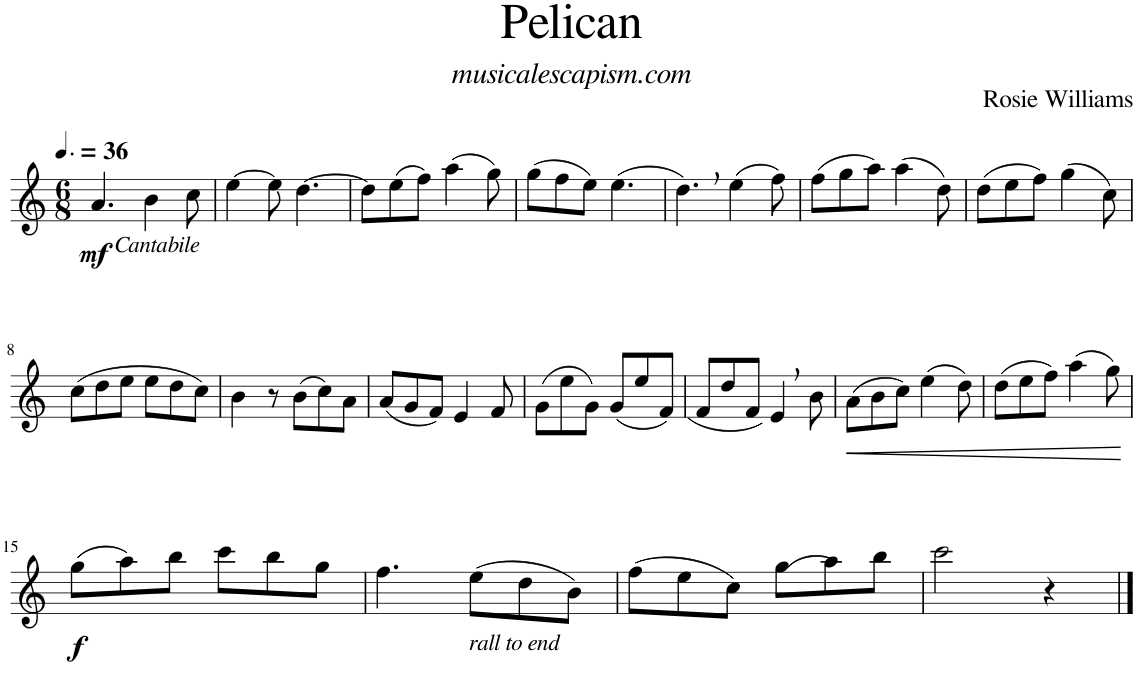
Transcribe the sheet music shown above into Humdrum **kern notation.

**kern	**dynam
*part1	*part1
*staff1	*staff1
*I"Flute	*
*I'Fl.	*
*clefG2	*
*k[]	*
*M6/8	*
*MM54	*
=1	=1
!LO:TX:b:i:t=Cantabile	!
!	!LO:DY:b
4.a/	mf
4b\	.
8cc\	.
=2	=2
[4ee\	.
8ee\]	.
[4.dd\	.
=3	=3
8dd\L]	.
(8ee\	.
8ff\J)	.
(4aa\	.
8gg\)	.
=4	=4
(8gg\L	.
8ff\	.
8ee\J)	.
(4.ee\	.
=5	=5
4.dd,\)	.
(4ee\	.
8ff\)	.
=6	=6
(8ff\L	.
8gg\	.
8aa\J)	.
(4aa\	.
8dd\)	.
=7	=7
(8dd\L	.
8ee\	.
8ff\J)	.
(4gg\	.
8cc\)	.
!!LO:LB:g=z
=8	=8
(8cc\L	.
8dd\	.
8ee\J	.
8ee\L	.
8dd\	.
8cc\J)	.
=9	=9
4b\	.
8r	.
(8b\L	.
8cc\)	.
8a\J	.
=10	=10
(8a/L	.
8g/	.
8f/J)	.
4e/	.
8f/	.
=11	=11
(8g\L	.
8ee\	.
8g\J)	.
(8g/L	.
8ee/	.
8f/J)	.
=12	=12
(8f/L	.
8dd/	.
8f/J	.
4e,/)	.
8b\	.
=13	=13
!	!LO:HP:b
(8a\L	<
8b\	.
8cc\J)	.
(4ee\	.
8dd\)	.
=14	=14
(8dd\L	.
8ee\	.
8ff\J)	.
(4aa\	.
8gg\)	.
.	[
!!LO:LB:g=z
=15	=15
!	!LO:DY:b
(8gg\L	f
8aa\)	.
8bb\J	.
8ccc\L	.
8bb\	.
8gg\J	.
=16	=16
4.ff\	.
!LO:TX:b:i:t=rall to end	!
(8ee\L	.
8dd\	.
8b\J)	.
=17	=17
(8ff\L	.
8ee\	.
8cc\J)	.
(8gg\L	.
8aa\)	.
8bb\J	.
=18	=18
2ccc\	.
4r	.
==	==
*-	*-
